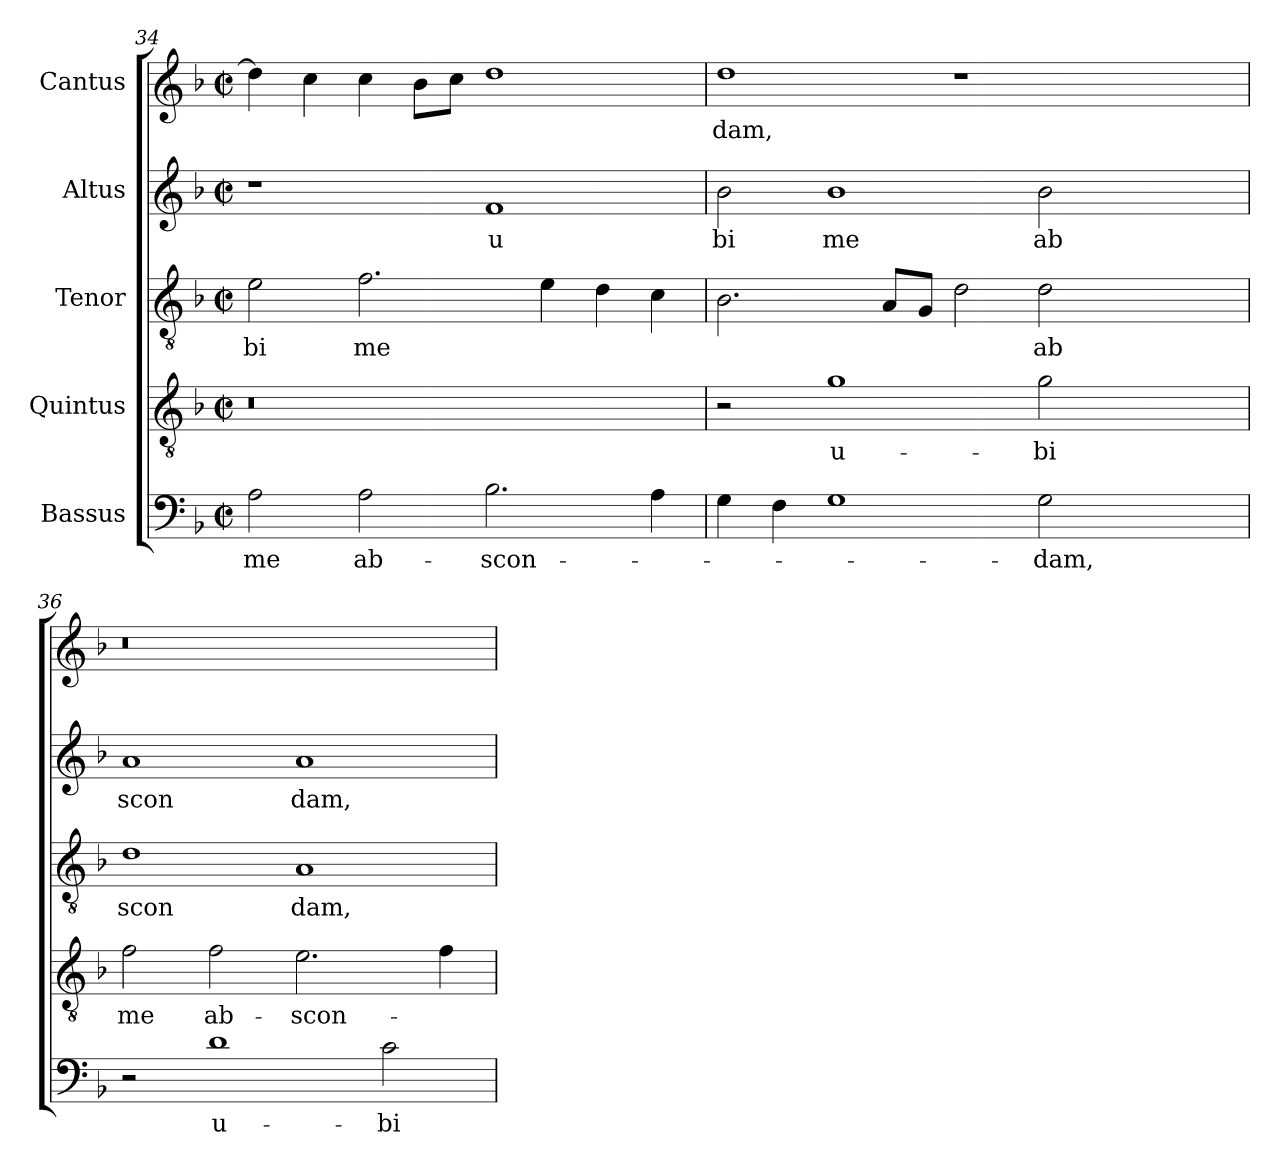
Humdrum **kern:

**kern	**text	**kern	**text	**kern	**text	**kern	**text	**kern	**text
*part5	*part5	*part4	*part4	*part3	*part3	*part2	*part2	*part1	*part1
*staff5	*staff5	*staff4	*staff4	*staff3	*staff3	*staff2	*staff2	*staff1	*staff1
*I"Bassus	*	*I"Quintus	*	*I"Tenor	*	*I"Altus	*	*I"Cantus	*
*clefF4	*	*clefGv2	*	*clefGv2	*	*clefG2	*	*clefG2	*
*k[b-]	*	*k[b-]	*	*k[b-]	*	*k[b-]	*	*k[b-]	*
*F:	*	*F:	*	*F:	*	*F:	*	*F:	*
*M2/2	*	*M2/2	*	*M2/2	*	*M2/2	*	*M2/2	*
*met(c|)	*	*met(c|)	*	*met(c|)	*	*met(c|)	*	*met(c|)	*
=34	=34	=34	=34	=34	=34	=34	=34	=34	=34
!	!LO:LY:b:cj	!	!	!	!LO:LY:b:cj	!	!	!	!
2A\	me	0r	.	2e\	bi	1r	.	4dd\]	.
.	.	.	.	.	.	.	.	4cc\	.
!	!LO:LY:b:cj	!	!	!	!LO:LY:b	!	!	!	!
2A\	ab-	.	.	2.f\	me	.	.	4cc\	.
.	.	.	.	.	.	.	.	8b-\L	.
.	.	.	.	.	.	.	.	8cc\J	.
!	!LO:LY:b	!	!	!	!	!	!LO:LY:b:cj	!	!
2.B-\	-scon-	.	.	.	.	1f	u	1dd	.
.	.	.	.	4e\	.	.	.	.	.
.	.	.	.	4d\	.	.	.	.	.
4A\	.	.	.	4c\	.	.	.	.	.
!!LO:LB:g=z
=35	=35	=35	=35	=35	=35	=35	=35	=35	=35
!	!	!	!	!	!	!	!LO:LY:b:cj	!	!LO:LY:b:cj
4G\	.	2r	.	2.B-\	.	2b-\	bi	1dd	dam,
4F\	.	.	.	.	.	.	.	.	.
!	!	!	!LO:LY:b:cj	!	!	!	!LO:LY:b:cj	!	!
1G	.	1g	u-	.	.	1b-	me	.	.
.	.	.	.	8A/L	.	.	.	.	.
.	.	.	.	8G/J	.	.	.	.	.
!	!	!	!	!	!	!	!	!LO:N:vis=1	!
.	.	.	.	2d\	.	.	.	0r	.
!	!LO:LY:b:cj	!	!LO:LY:b:cj	!	!LO:LY:b:cj	!	!LO:LY:b:cj	!	!
2G\	-dam,	2g\	-bi	2d\	ab	2b-\	ab	.	.
1ryy	.	1ryy	.	1ryy	.	1ryy	.	.	.
=36	=36	=36	=36	=36	=36	=36	=36	=36	=36
!	!	!	!LO:LY:b:cj	!	!LO:LY:b:cj	!	!LO:LY:b:cj	!	!
2r	.	2f\	me	1d	scon	1a	scon	0r	.
!	!LO:LY:b:cj	!	!LO:LY:b:cj	!	!	!	!	!	!
1d	u-	2f\	ab-	.	.	.	.	.	.
!	!	!	!LO:LY:b	!	!LO:LY:b:cj	!	!LO:LY:b:cj	!	!
.	.	2.e\	-scon-	1A	dam,	1a	dam,	.	.
!	!LO:LY:b:cj	!	!	!	!	!	!	!	!
2c\	-bi	.	.	.	.	.	.	.	.
.	.	4f\	.	.	.	.	.	.	.
=	=	=	=	=	=	=	=	=	=
*-	*-	*-	*-	*-	*-	*-	*-	*-	*-
